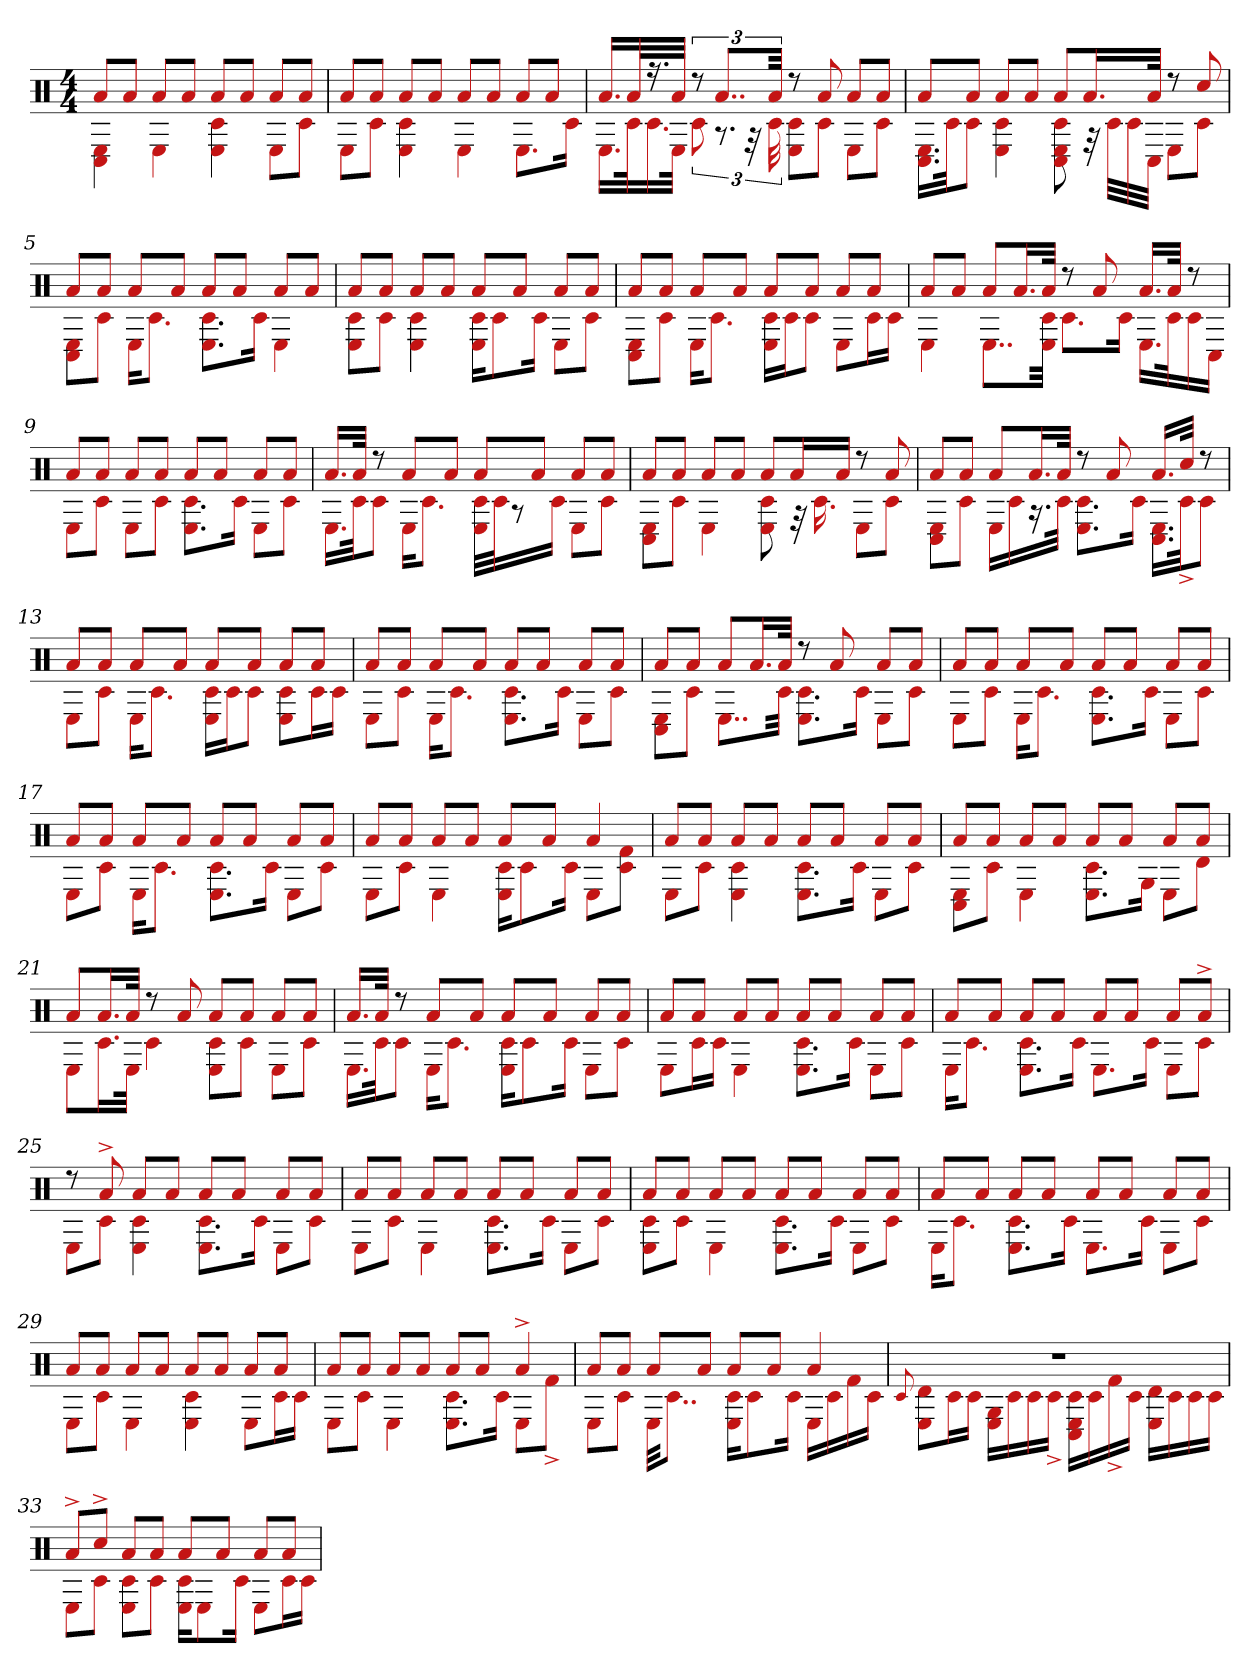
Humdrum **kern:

**kern
*part1
*staff1
*clefX
*k[]
*M4/4
=1
*^
8aL	4C# 4E
8aJ	.
8aL	4E
8aJ	.
8aL	4E 4c#
8aJ	.
8aL	8EL
8aJ	8c#J
=2	=2
8aL	8EL
8aJ	8c#J
8aL	4E 4c#
8aJ	.
8aL	4E
8aJ	.
8aL	8.EL
8aJ	.
.	16c#Jk
=3	=3
16.aLL	16.ELL
32aL	32c#k
16.r	16.c#
32aJJJ	32EJJk
12r	12c#
12..aL	12.r
.	48r
48aJkk	48c#
8r	8E 8c#L
8a	8c#J
8aL	8EL
8aJ	8c#J
=4	=4
8aL	16.C# 16.ELL
.	32c#Jk
8aJ	8c#J
8aL	4E 4c#
8aJ	.
8aL	8c# 8E 8C#
16.aL	32r
.	32c#LLL
.	32c#
32aJJk	32C#JJJ
8r	8EL
8cc#	8c#J
=5	=5
8aL	8C# 8EL
8aJ	8c#J
8aL	16EKL
.	8.c#J
8aJ	.
8aL	8.c# 8.EL
8aJ	.
.	16c#Jk
8aL	4E
8aJ	.
=6	=6
8aL	8c# 8EL
8aJ	8c#J
8aL	4E 4c#
8aJ	.
8aL	16c# 16EKL
.	8c#
8aJ	.
.	16c#Jk
8aL	8EL
8aJ	8c#J
=7	=7
8aL	8C# 8EL
8aJ	8c#J
8aL	16EKL
.	8.c#J
8aJ	.
8aL	16c# 16ELL
.	16c#J
8aJ	8c#J
8aL	8EL
8aJ	16c#L
.	16c#JJ
=8	=8
8aL	4E
8aJ	.
8aL	8..EL
16.aL	.
32aJJk	32E 32c#Jkk
8r	8.c#L
8a	.
.	16c#Jk
16.aLL	16.ELL
32aJJk	32c#k
8r	16c#
.	16C#JJ
=9	=9
8aL	8EL
8aJ	8c#J
8aL	8EL
8aJ	8c#J
8aL	8.c# 8.EL
8aJ	.
.	16c#Jk
8aL	8EL
8aJ	8c#J
=10	=10
16.aLL	16.ELL
32aJJk	32c#Jk
8r	8c#J
8aL	16EKL
.	8.c#J
8aJ	.
8aL	32c# 32ELLL
.	32c#J
.	8r
8aJ	.
.	16c#JJ
8aL	8EL
8aJ	8c#J
=11	=11
8aL	8C# 8EL
8aJ	8c#J
8aL	4E
8aJ	.
8aL	8c# 8E
16aL	32r
.	16.c#
16aJJ	.
8r	8EL
8a	8c#J
=12	=12
8aL	8C# 8EL
8aJ	8c#J
8aL	16ELL
.	16c#
16.aL	16.r
32aJJk	32c#JJk
8r	8.E 8.c#L
8a	.
.	16c#Jk
16.aLL	16.E 16.C#LL
32cc#JJk	32c#^Jk
8r	8c#J
=13	=13
8aL	8EL
8aJ	8c#J
8aL	16EKL
.	8.c#J
8aJ	.
8aL	16c# 16ELL
.	16c#J
8aJ	8c#J
8aL	8c# 8EL
8aJ	16c#L
.	16c#JJ
=14	=14
8aL	8EL
8aJ	8c#J
8aL	16EKL
.	8.c#J
8aJ	.
8aL	8.c# 8.EL
8aJ	.
.	16c#Jk
8aL	8EL
8aJ	8c#J
=15	=15
8aL	8C# 8EL
8aJ	8c#J
8aL	8..EL
16.aL	.
32aJJk	32c#Jkk
8r	8.E 8.c#L
8a	.
.	16c#Jk
8aL	8EL
8aJ	8c#J
=16	=16
8aL	8EL
8aJ	8c#J
8aL	16EKL
.	8.c#J
8aJ	.
8aL	8.c# 8.EL
8aJ	.
.	16c#Jk
8aL	8EL
8aJ	8c#J
=17	=17
8aL	8EL
8aJ	8c#J
8aL	16EKL
.	8.c#J
8aJ	.
8aL	8.c# 8.EL
8aJ	.
.	16c#Jk
8aL	8EL
8aJ	8c#J
=18	=18
8aL	8EL
8aJ	8c#J
8aL	4E
8aJ	.
8aL	16c# 16EKL
.	8c#
8aJ	.
.	16c#Jk
4a	8EL
.	8f# 8c#J
=19	=19
8aL	8EL
8aJ	8c#J
8aL	4E 4c#
8aJ	.
8aL	8.E 8.c#L
8aJ	.
.	16c#Jk
8aL	8EL
8aJ	8c#J
=20	=20
8aL	8C# 8EL
8aJ	8c#J
8aL	4E
8aJ	.
8aL	8.c# 8.EL
8aJ	.
.	16GJk
8aL	8EL
8aJ	8dJ
=21	=21
8aL	8EL
16.aL	16.c#L
32aJJk	32EJJk
8r	4c#
8a	.
8aL	8c# 8EL
8aJ	8c#J
8aL	8EL
8aJ	8c#J
=22	=22
16.aLL	16.ELL
32aJJk	32c#Jk
8r	8c#J
8aL	16EKL
.	8.c#J
8aJ	.
8aL	16c# 16EKL
.	8c#
8aJ	.
.	16c#Jk
8aL	8EL
8aJ	8c#J
=23	=23
8aL	8EL
8aJ	16c#L
.	16c#JJ
8aL	4E
8aJ	.
8aL	8.c# 8.EL
8aJ	.
.	16c#Jk
8aL	8EL
8aJ	8c#J
=24	=24
8aL	16EKL
.	8.c#J
8aJ	.
8aL	8.c# 8.EL
8aJ	.
.	16c#Jk
8aL	8.EL
8aJ	.
.	16c#Jk
8aL	8EL
8a^J	8c#J
=25	=25
8r	8EL
8a^	8c#J
8aL	4E 4c#
8aJ	.
8aL	8.E 8.c#L
8aJ	.
.	16c#Jk
8aL	8EL
8aJ	8c#J
=26	=26
8aL	8EL
8aJ	8c#J
8aL	4E
8aJ	.
8aL	8.c# 8.EL
8aJ	.
.	16c#Jk
8aL	8EL
8aJ	8c#J
=27	=27
8aL	8c# 8EL
8aJ	8c#J
8aL	4E
8aJ	.
8aL	8.c# 8.EL
8aJ	.
.	16c#Jk
8aL	8EL
8aJ	8c#J
=28	=28
8aL	16EKL
.	8.c#J
8aJ	.
8aL	8.E 8.c#L
8aJ	.
.	16c#Jk
8aL	8.EL
8aJ	.
.	16c#Jk
8aL	8EL
8aJ	8c#J
=29	=29
8aL	8EL
8aJ	8c#J
8aL	4E
8aJ	.
8aL	4c# 4E
8aJ	.
8aL	8EL
8aJ	16c#L
.	16c#JJ
=30	=30
8aL	8EL
8aJ	8c#J
8aL	4E
8aJ	.
8aL	8.c# 8.EL
8aJ	.
.	16c#Jk
4a^	8EL
.	8f#^J
=31	=31
8aL	8EL
8aJ	8c#J
8aL	32EKKL
.	8..c#J
8aJ	.
8aL	16c# 16EKL
.	8c#
8aJ	.
.	16c#Jk
4a	16ELL
.	16c#
.	16f#
.	16c#JJ
=32	=32
.	8qqc#
1r	8E 8dL
.	16c#L
.	16c#JJ
.	16E 16GLL
.	16c#
.	16c#
.	16c#^JJ
.	16C# 16c# 16ELL
.	16c#
.	16f#^
.	16c#JJ
.	16E 16dLL
.	16c#
.	16c#
.	16c#JJ
=33	=33
8a^L	8EL
8cc#^J	8c#J
8aL	8E 8c#L
8aJ	8c#J
8aL	16E 16c#KL
.	8E
8aJ	.
.	16c#Jk
8aL	8EL
8aJ	16c#L
.	16c#JJ
*v	*v
=
*-
